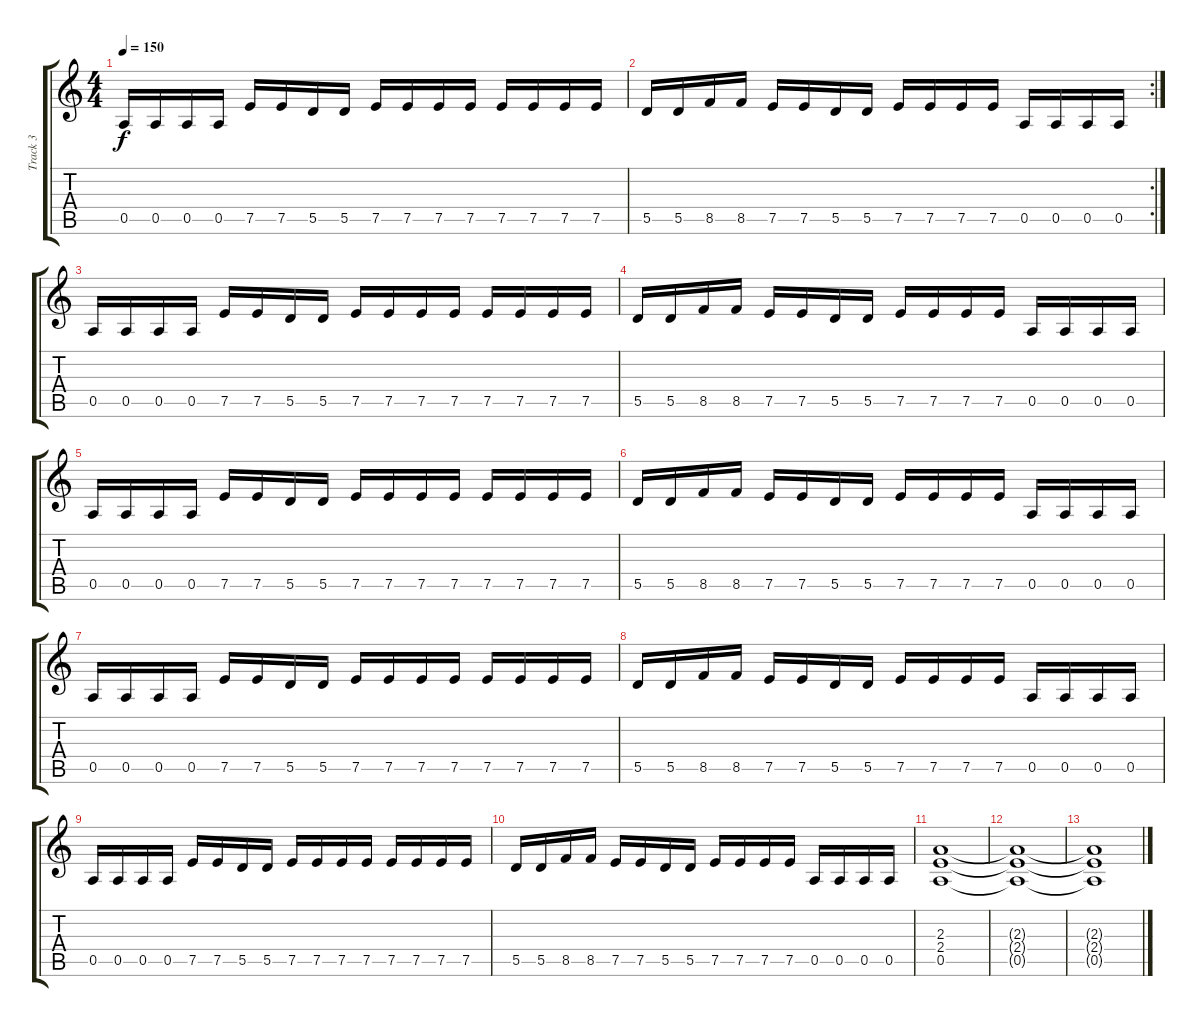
\track ("Track 3" "Track 3") {instrument distortionguitar}
\staff {score tabs}
\tuning (E4 B3 G3 D3 A2 E2) {hide}
\ts (4 4)
\tempo 150
\clef g2
\ks c
0.5.16{dy f} 0.5.16 0.5.16 0.5.16 7.5.16 7.5.16 5.5.16 5.5.16 7.5.16 7.5.16 7.5.16 7.5.16 7.5.16 7.5.16 7.5.16 7.5.16 |
\rc 2
5.5.16 5.5.16 8.5.16 8.5.16 7.5.16 7.5.16 5.5.16 5.5.16 7.5.16 7.5.16 7.5.16 7.5.16 0.5.16 0.5.16 0.5.16 0.5.16 |
0.5.16 0.5.16 0.5.16 0.5.16 7.5.16 7.5.16 5.5.16 5.5.16 7.5.16 7.5.16 7.5.16 7.5.16 7.5.16 7.5.16 7.5.16 7.5.16 |
5.5.16 5.5.16 8.5.16 8.5.16 7.5.16 7.5.16 5.5.16 5.5.16 7.5.16 7.5.16 7.5.16 7.5.16 0.5.16 0.5.16 0.5.16 0.5.16 |
0.5.16 0.5.16 0.5.16 0.5.16 7.5.16 7.5.16 5.5.16 5.5.16 7.5.16 7.5.16 7.5.16 7.5.16 7.5.16 7.5.16 7.5.16 7.5.16 |
5.5.16 5.5.16 8.5.16 8.5.16 7.5.16 7.5.16 5.5.16 5.5.16 7.5.16 7.5.16 7.5.16 7.5.16 0.5.16 0.5.16 0.5.16 0.5.16 |
0.5.16 0.5.16 0.5.16 0.5.16 7.5.16 7.5.16 5.5.16 5.5.16 7.5.16 7.5.16 7.5.16 7.5.16 7.5.16 7.5.16 7.5.16 7.5.16 |
5.5.16 5.5.16 8.5.16 8.5.16 7.5.16 7.5.16 5.5.16 5.5.16 7.5.16 7.5.16 7.5.16 7.5.16 0.5.16 0.5.16 0.5.16 0.5.16 |
0.5.16 0.5.16 0.5.16 0.5.16 7.5.16 7.5.16 5.5.16 5.5.16 7.5.16 7.5.16 7.5.16 7.5.16 7.5.16 7.5.16 7.5.16 7.5.16 |
5.5.16 5.5.16 8.5.16 8.5.16 7.5.16 7.5.16 5.5.16 5.5.16 7.5.16 7.5.16 7.5.16 7.5.16 0.5.16 0.5.16 0.5.16 0.5.16 |
(2.3 2.4 0.5).1 |
(2.3{t} 2.4{t} 0.5{t}).1{volume 8} |
(2.3{t} 2.4{t} 0.5{t}).1{volume 0}
